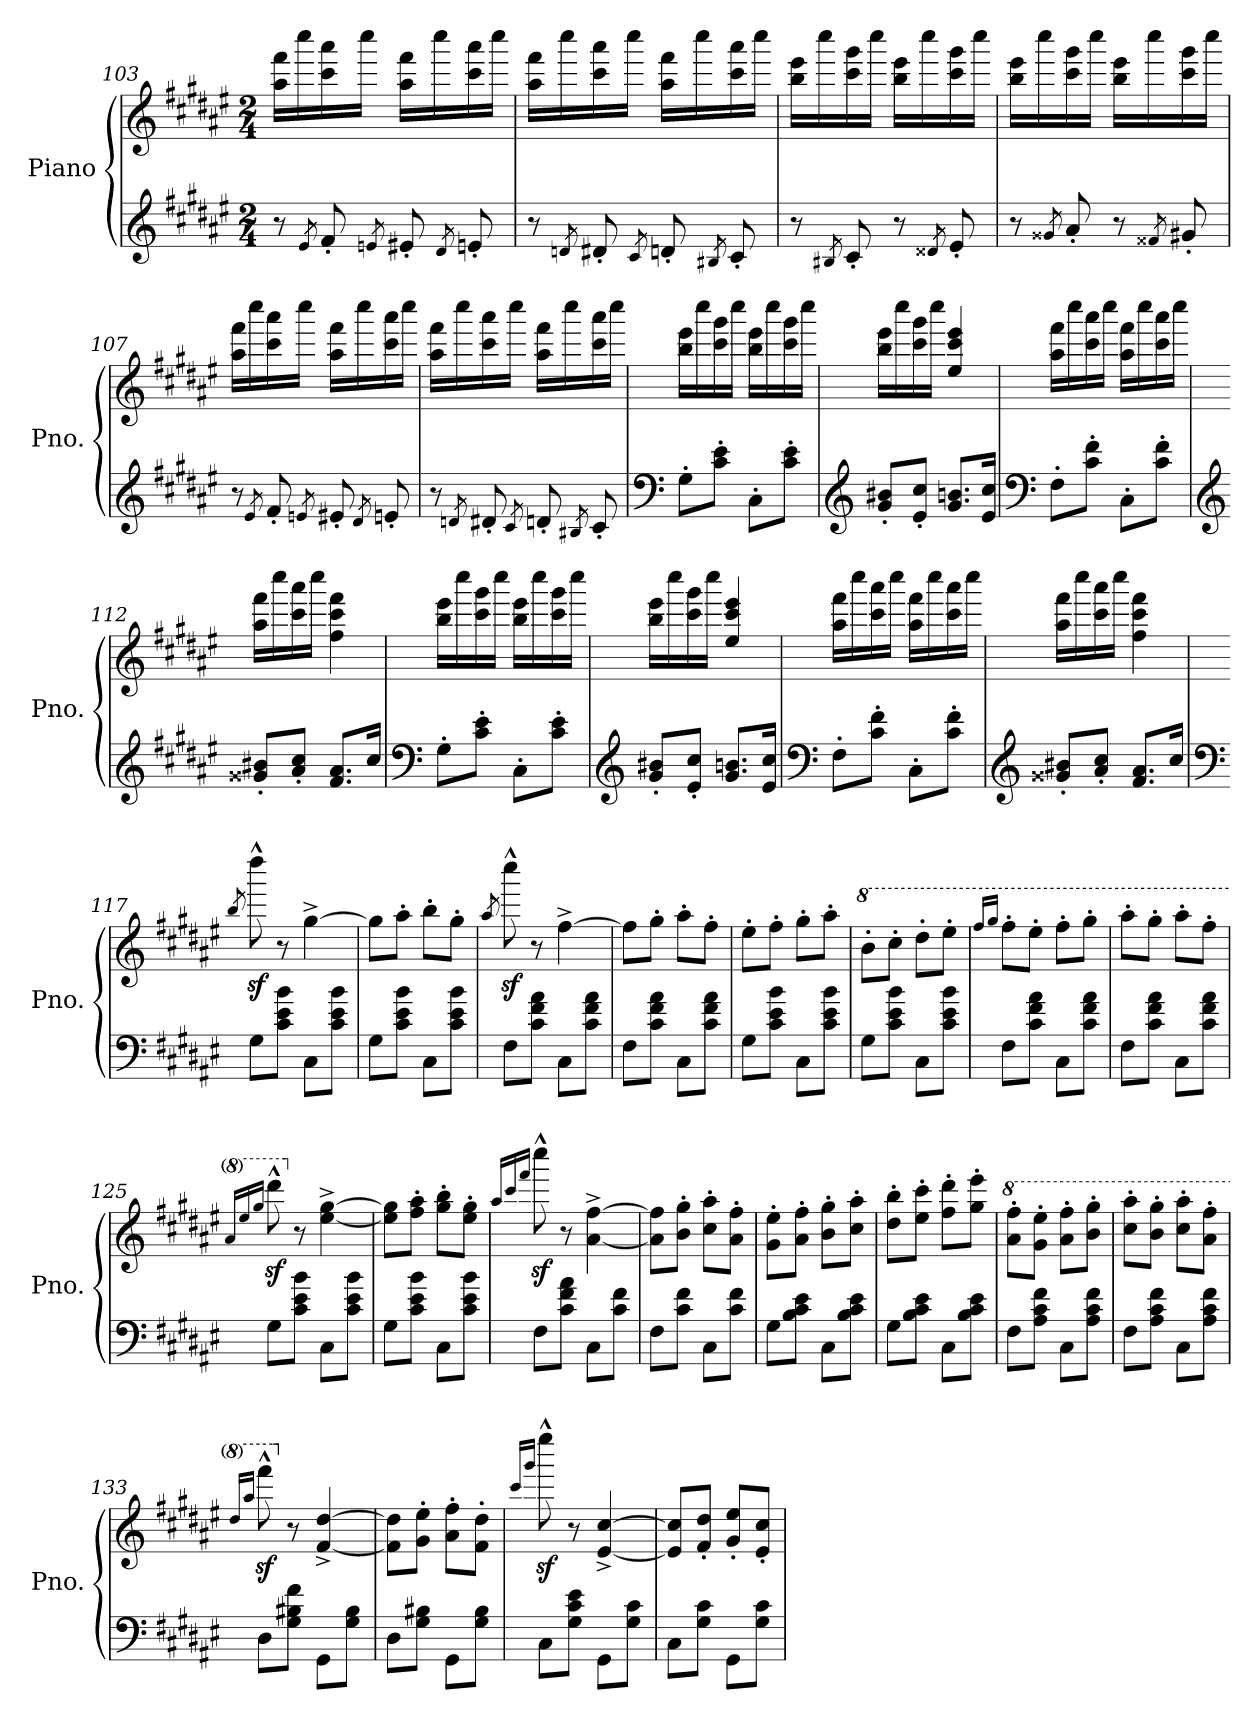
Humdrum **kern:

**kern	**kern
*part1	*part1
*staff2	*staff1
*I"Piano	*
*I'Pno.	*
*clefG2	*clefG2
*k[f#c#g#d#a#e#]	*k[f#c#g#d#a#e#]
*M2/4	*M2/4
=103	=103
8r	16aa#\ 16fff#\LL
.	16cccc#\
8qe#/	.
8f#'/	16ccc#\ 16aaa#\
.	16cccc#\JJ
8qen/	.
8e#X'/	16aa#\ 16fff#\LL
.	16cccc#\
8qd#/	.
8en'/	16ccc#\ 16aaa#\
.	16cccc#\JJ
=104	=104
8r	16aa#\ 16fff#\LL
.	16cccc#\
8qdn/	.
8d#X'/	16ccc#\ 16aaa#\
.	16cccc#\JJ
8qc#/	.
8dn'/	16aa#\ 16fff#\LL
.	16cccc#\
8qB#X/	.
8c#'/	16ccc#\ 16aaa#\
.	16cccc#\JJ
=105	=105
8r	16bb\ 16eee#\LL
.	16cccc#\
8qB#X/	.
8c#'/	16ccc#\ 16ggg#\
.	16cccc#\JJ
8r	16bb\ 16eee#\LL
.	16cccc#\
8qd##X/	.
8e#'/	16ccc#\ 16ggg#\
.	16cccc#\JJ
=106	=106
8r	16bb\ 16eee#\LL
.	16cccc#\
8qg##X/	.
8a#'/	16ccc#\ 16ggg#\
.	16cccc#\JJ
8r	16bb\ 16eee#\LL
.	16cccc#\
8qf##X/	.
8g#X'/	16ccc#\ 16ggg#\
.	16cccc#\JJ
!!LO:PB:g=z
=107	=107
8r	16aa#\ 16fff#\LL
.	16cccc#\
8qe#/	.
8f#'/	16ccc#\ 16aaa#\
.	16cccc#\JJ
8qen/	.
8e#X'/	16aa#\ 16fff#\LL
.	16cccc#\
8qd#/	.
8en'/	16ccc#\ 16aaa#\
.	16cccc#\JJ
=108	=108
8r	16aa#\ 16fff#\LL
.	16cccc#\
8qdn/	.
8d#X'/	16ccc#\ 16aaa#\
.	16cccc#\JJ
8qc#/	.
8dn'/	16aa#\ 16fff#\LL
.	16cccc#\
8qB#X/	.
8c#'/	16ccc#\ 16aaa#\
.	16cccc#\JJ
=109	=109
*clefF4	*
*	*MM149
8G#'\L	16bb\ 16eee#\LL
.	16cccc#\
8c#\' 8e#\'J	16ccc#\ 16ggg#\
.	16cccc#\JJ
8C#'\L	16bb\ 16eee#\LL
.	16cccc#\
8c#\' 8e#\'J	16ccc#\ 16ggg#\
.	16cccc#\JJ
=110	=110
*clefG2	*
8g#/' 8b#X/'L	16bb\ 16eee#\LL
.	16cccc#\
8e#/' 8cc#/'J	16ccc#\ 16ggg#\
.	16cccc#\JJ
8.g#/ 8.bn/L	4ee#/ 4ccc#/ 4eee#/
16e#/ 16cc#/Jk	.
=111	=111
*clefF4	*
8F#'\L	16aa#\ 16fff#\LL
.	16cccc#\
8c#\' 8f#\'J	16ccc#\ 16aaa#\
.	16cccc#\JJ
8C#'\L	16aa#\ 16fff#\LL
.	16cccc#\
8c#\' 8f#\'J	16ccc#\ 16aaa#\
.	16cccc#\JJ
!!LO:LB:g=z
=112	=112
*clefG2	*
8g##X/' 8b#X/'L	16aa#\ 16fff#\LL
.	16cccc#\
8a#/' 8cc#/'J	16ccc#\ 16aaa#\
.	16cccc#\JJ
8.f#/ 8.a#/L	4ff#\ 4ccc#\ 4fff#\
16cc#/Jk	.
=113	=113
*clefF4	*
8G#'\L	16bb\ 16eee#\LL
.	16cccc#\
8c#\' 8e#\'J	16ccc#\ 16ggg#\
.	16cccc#\JJ
8C#'\L	16bb\ 16eee#\LL
.	16cccc#\
8c#\' 8e#\'J	16ccc#\ 16ggg#\
.	16cccc#\JJ
=114	=114
*clefG2	*
8g#/' 8b#X/'L	16bb\ 16eee#\LL
.	16cccc#\
8e#/' 8cc#/'J	16ccc#\ 16ggg#\
.	16cccc#\JJ
8.g#/ 8.bn/L	4ee#/ 4ccc#/ 4eee#/
16e#/ 16cc#/Jk	.
=115	=115
*clefF4	*
8F#'\L	16aa#\ 16fff#\LL
.	16cccc#\
8c#\' 8f#\'J	16ccc#\ 16aaa#\
.	16cccc#\JJ
8C#'\L	16aa#\ 16fff#\LL
.	16cccc#\
8c#\' 8f#\'J	16ccc#\ 16aaa#\
.	16cccc#\JJ
=116	=116
*clefG2	*
8g##X/' 8b#X/'L	16aa#\ 16fff#\LL
.	16cccc#\
8a#/' 8cc#/'J	16ccc#\ 16aaa#\
.	16cccc#\JJ
8.f#/ 8.a#/L	4ff#\ 4ccc#\ 4fff#\
16cc#/Jk	.
!!LO:LB:g=z
=117	=117
*clefF4	*
*	*MM140
.	8qbb/
8G#\L	8dddd#z<^^\
8c#\ 8e#\ 8b\J	8r
8C#\L	[4gg#^\
8c#\ 8e#\ 8b\J	.
=118	=118
*	*MM143
8G#\L	8gg#\L]
8c#\ 8e#\ 8b\J	8aa#'\J
8C#\L	8bb'\L
8c#\ 8e#\ 8b\J	8gg#'\J
=119	=119
*	*MM146
.	8qaa#/
8F#\L	8cccc#z<^^\
8c#\ 8f#\ 8a#\J	8r
8C#\L	[4ff#^\
8c#\ 8f#\ 8a#\J	.
=120	=120
8F#\L	8ff#\L]
8c#\ 8f#\ 8a#\J	8gg#'\J
8C#\L	8aa#'\L
8c#\ 8f#\ 8a#\J	8ff#'\J
=121	=121
*	*MM149
8G#\L	8ee#'\L
8c#\ 8e#\ 8b\J	8ff#'\J
8C#\L	8gg#'\L
8c#\ 8e#\ 8b\J	8aa#'\J
=122	=122
*	*8va
8G#\L	8bb'\L
8c#\ 8e#\ 8b\J	8ccc#'\J
8C#\L	8ddd#'\L
8c#\ 8e#\ 8b\J	8eee#'\J
=123	=123
.	16qfff#/LL
.	16qggg#/JJ
8F#\L	8fff#'\L
8c#\ 8f#\ 8a#\J	8eee#'\J
8C#\L	8fff#'\L
8c#\ 8f#\ 8a#\J	8ggg#'\J
=124	=124
8F#\L	8aaa#'\L
8c#\ 8f#\ 8a#\J	8ggg#'\J
8C#\L	8aaa#'\L
8c#\ 8f#\ 8a#\J	8fff#'\J
=125	=125
*	*MM152
.	16qaa#/LL
.	16qeee#/
.	16qggg#/JJ
8G#\L	8dddd#z<^^\
*	*X8va
8c#\ 8e#\ 8b\J	8r
8C#\L	[4ee#\^ [4gg#\^
8c#\ 8e#\ 8b\J	.
!!LO:LB:g=z
=126	=126
8G#\L	8ee#\] 8gg#\]L
8c#\ 8e#\ 8b\J	8ff#\' 8aa#\'J
8C#\L	8gg#\' 8bb\'L
8c#\ 8e#\ 8b\J	8ee#\' 8gg#\'J
=127	=127
.	16qaa#/LL
.	16qccc#/
.	16qfff#/JJ
8F#\L	8cccc#z<^^\
8c#\ 8f#\ 8a#\J	8r
8C#\L	[4a#\^ [4ff#\^
8c#\ 8f#\J	.
=128	=128
8F#\L	8a#\] 8ff#\]L
8c#\ 8f#\J	8b\' 8gg#\'J
8C#\L	8cc#\' 8aa#\'L
8c#\ 8f#\J	8a#\' 8ff#\'J
=129	=129
*	*MM155
8G#\L	8g#\' 8ee#\'L
8B\ 8c#\ 8e#\J	8a#\' 8ff#\'J
8C#\L	8b\' 8gg#\'L
8B\ 8c#\ 8e#\J	8cc#\' 8aa#\'J
=130	=130
8G#\L	8dd#\' 8bb\'L
8B\ 8c#\ 8e#\J	8ee#\' 8ccc#\'J
8C#\L	8ff#\' 8ddd#\'L
8B\ 8c#\ 8e#\J	8gg#\' 8eee#\'J
=131	=131
*	*8va
8F#\L	8aa#\' 8fff#\'L
8A#\ 8c#\ 8f#\J	8gg#\' 8eee#\'J
8C#\L	8aa#\' 8fff#\'L
8A#\ 8c#\ 8f#\J	8bb\' 8ggg#\'J
=132	=132
8F#\L	8ccc#\' 8aaa#\'L
8A#\ 8c#\ 8f#\J	8bb\' 8ggg#\'J
8C#\L	8ccc#\' 8aaa#\'L
8A#\ 8c#\ 8f#\J	8aa#\' 8fff#\'J
=133	=133
*	*MM158
.	16qddd#/LL
.	16qaaa#/JJ
8D#\L	8ffff#z<^^\
*	*X8va
8G#\ 8B#X\ 8f#\J	8r
8GG#\L	[4f#/^ [4dd#/^
8G#\ 8B#\J	.
!!LO:LB:g=z
=134	=134
8D#\L	8f#\] 8dd#\]L
8G#\ 8B#X\J	8g#\' 8ee#\'J
8GG#\L	8a#\' 8ff#\'L
8G#\ 8B#\J	8f#\' 8dd#\'J
=135	=135
.	16qccc#/LL
.	16qggg#/JJ
8C#\L	8eeee#z<^^\
8G#\ 8c#\ 8e#\J	8r
8GG#\L	[4e#/^ [4cc#/^
8G#\ 8c#\J	.
=136	=136
8C#\L	8e#/] 8cc#/]L
8G#\ 8c#\J	8f#/' 8dd#/'J
8GG#\L	8g#/' 8ee#/'L
8G#\ 8c#\J	8e#/' 8cc#/'J
=	=
*-	*-
